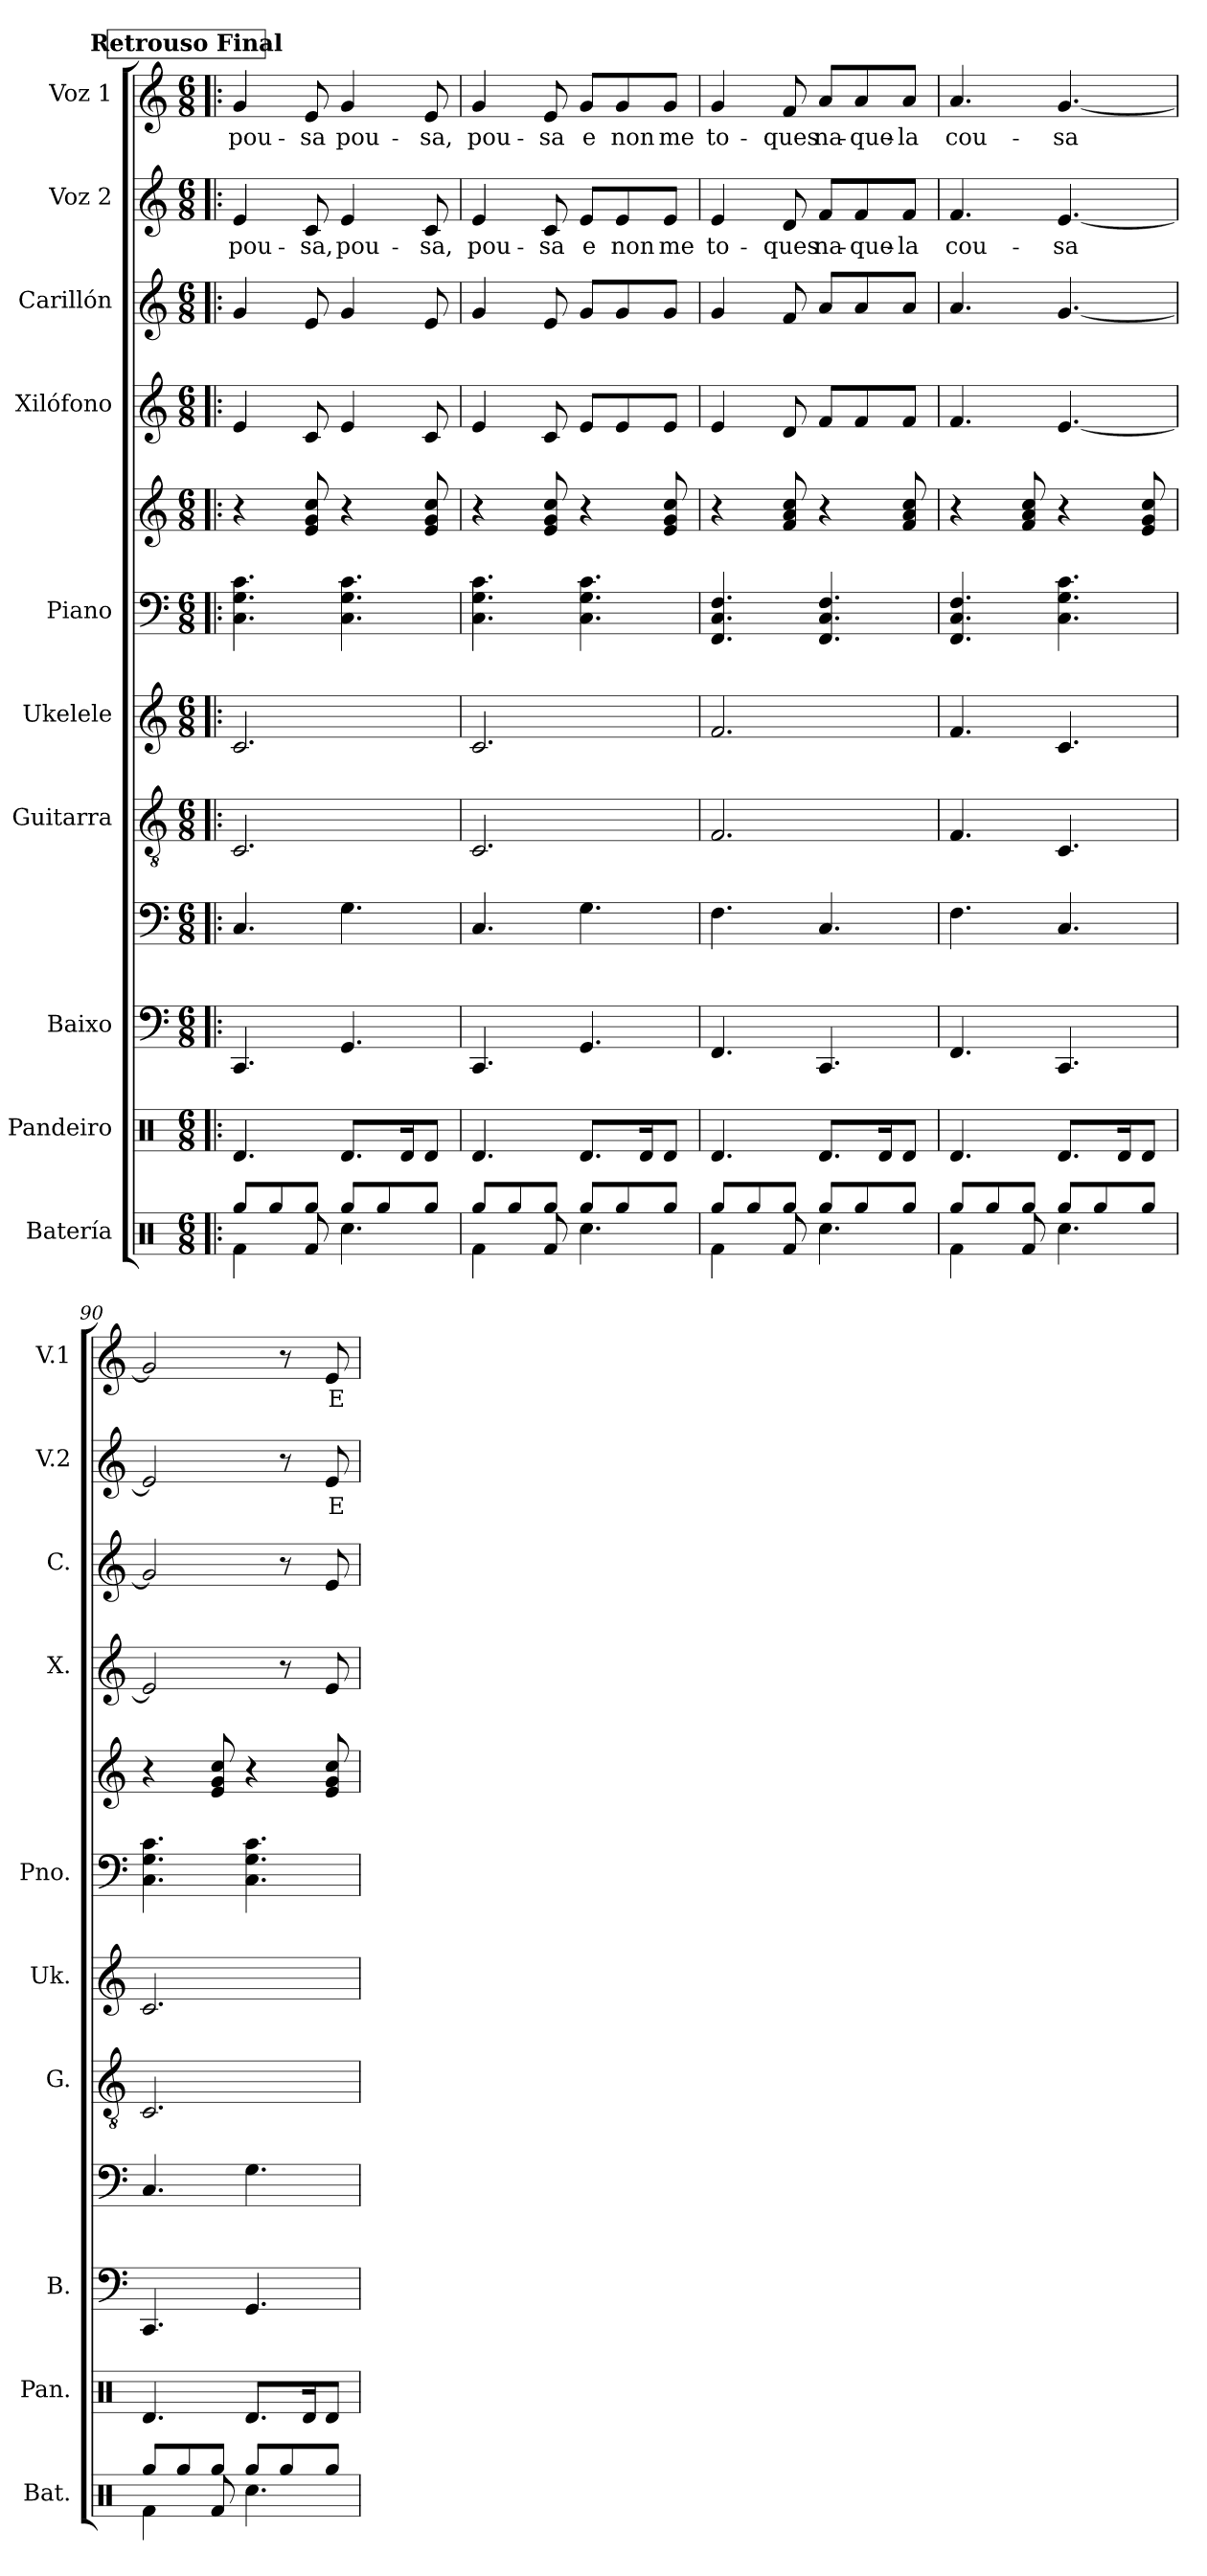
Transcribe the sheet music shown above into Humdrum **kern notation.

**kern	**kern	**kern	**kern	**kern	**kern	**kern	**kern	**kern	**kern	**kern	**text	**kern	**text
*part10	*part9	*part8	*part8	*part7	*part6	*part5	*part5	*part4	*part3	*part2	*part2	*part1	*part1
*staff12	*staff11	*staff10	*staff9	*staff8	*staff7	*staff6	*staff5	*staff4	*staff3	*staff2	*staff2	*staff1	*staff1
*I"Batería	*I"Pandeiro	*I"Baixo	*	*I"Guitarra	*I"Ukelele	*I"Piano	*	*I"Xilófono	*I"Carillón	*I"Voz 2	*	*I"Voz 1	*
*I'Bat.	*I'Pan.	*I'B.	*	*I'G.	*I'Uk.	*I'Pno.	*	*I'X.	*I'C.	*I'V.2	*	*I'V.1	*
!!LO:PB:g=z
*clefX	*clefX	*	*clefF4	*clefGv2	*clefG2	*clefF4	*clefG2	*clefG2	*clefG2	*clefG2	*	*clefG2	*
*	*	*ITrd7c12	*ITrd7c12	*	*	*	*	*ITrd-7c-12	*ITrd-14c-24	*	*	*	*
*k[]	*k[]	*k[]	*k[]	*k[]	*k[]	*k[]	*k[]	*k[]	*k[]	*k[]	*	*k[]	*
*M6/8	*M6/8	*M6/8	*M6/8	*M6/8	*M6/8	*M6/8	*M6/8	*M6/8	*M6/8	*M6/8	*	*M6/8	*
!!LO:REH:place=s1:a:B:fs=14:t=Retrouso Final
=86!|:	=86!|:	=86!|:	=86!|:	=86!|:	=86!|:	=86!|:	=86!|:	=86!|:	=86!|:	=86!|:	=86!|:	=86!|:	=86!|:
*^	*	*	*	*	*	*	*	*	*	*	*	*	*
!	!	!	!	!	!	!	!	!	!	!	!	!LO:LY:b	!	!LO:LY:b
8Rgg/L	4Rf\	4.Rd/	4.CCC	4.CC/	2.C/	2.c/	4.C\ 4.G\ 4.c\	4r	4ee/	4ggg/	4e/	pou-	4g/	pou-
8Rgg/	.	.	.	.	.	.	.	.	.	.	.	.	.	.
!	!	!	!	!	!	!	!	!	!	!	!	!LO:LY:b	!	!LO:LY:b
8Rgg/J	8Rf/	.	.	.	.	.	.	8e/ 8g/ 8cc/	8cc/	8eee/	8c/	-sa,	8e/	-sa
!	!	!	!	!	!	!	!	!	!	!	!	!LO:LY:b	!	!LO:LY:b
8Rgg/L	4.Rcc\	8.Rd/L	4.GGG	4.GG\	.	.	4.C\ 4.G\ 4.c\	4r	4ee/	4ggg/	4e/	pou-	4g/	pou-
8Rgg/	.	.	.	.	.	.	.	.	.	.	.	.	.	.
.	.	16Rd/K	.	.	.	.	.	.	.	.	.	.	.	.
!	!	!	!	!	!	!	!	!	!	!	!	!LO:LY:b	!	!LO:LY:b
8Rgg/J	.	8Rd/J	.	.	.	.	.	8e/ 8g/ 8cc/	8cc/	8eee/	8c/	-sa,	8e/	-sa,
=87	=87	=87	=87	=87	=87	=87	=87	=87	=87	=87	=87	=87	=87	=87
!	!	!	!	!	!	!	!	!	!	!	!	!LO:LY:b	!	!LO:LY:b
8Rgg/L	4Rf\	4.Rd/	4.CCC	4.CC/	2.C/	2.c/	4.C\ 4.G\ 4.c\	4r	4ee/	4ggg/	4e/	pou-	4g/	pou-
8Rgg/	.	.	.	.	.	.	.	.	.	.	.	.	.	.
!	!	!	!	!	!	!	!	!	!	!	!	!LO:LY:b	!	!LO:LY:b
8Rgg/J	8Rf/	.	.	.	.	.	.	8e/ 8g/ 8cc/	8cc/	8eee/	8c/	-sa	8e/	-sa
!	!	!	!	!	!	!	!	!	!	!	!	!LO:LY:b	!	!LO:LY:b
8Rgg/L	4.Rcc\	8.Rd/L	4.GGG	4.GG\	.	.	4.C\ 4.G\ 4.c\	4r	8ee/L	8ggg/L	8e/L	e	8g/L	e
!	!	!	!	!	!	!	!	!	!	!	!	!LO:LY:b	!	!LO:LY:b
8Rgg/	.	.	.	.	.	.	.	.	8ee/	8ggg/	8e/	non	8g/	non
.	.	16Rd/K	.	.	.	.	.	.	.	.	.	.	.	.
!	!	!	!	!	!	!	!	!	!	!	!	!LO:LY:b	!	!LO:LY:b
8Rgg/J	.	8Rd/J	.	.	.	.	.	8e/ 8g/ 8cc/	8ee/J	8ggg/J	8e/J	me	8g/J	me
=88	=88	=88	=88	=88	=88	=88	=88	=88	=88	=88	=88	=88	=88	=88
!	!	!	!	!	!	!	!	!	!	!	!	!LO:LY:b	!	!LO:LY:b
8Rgg/L	4Rf\	4.Rd/	4.FFF	4.FF\	2.F/	2.f/	4.FF/ 4.C/ 4.F/	4r	4ee/	4ggg/	4e/	to-	4g/	to-
8Rgg/	.	.	.	.	.	.	.	.	.	.	.	.	.	.
!	!	!	!	!	!	!	!	!	!	!	!	!LO:LY:b	!	!LO:LY:b
8Rgg/J	8Rf/	.	.	.	.	.	.	8f/ 8a/ 8cc/	8dd/	8fff/	8d/	-ques	8f/	-ques
!	!	!	!	!	!	!	!	!	!	!	!	!LO:LY:b	!	!LO:LY:b
8Rgg/L	4.Rcc\	8.Rd/L	4.CCC	4.CC/	.	.	4.FF/ 4.C/ 4.F/	4r	8ff/L	8aaa/L	8f/L	na-	8a/L	na-
!	!	!	!	!	!	!	!	!	!	!	!	!LO:LY:b	!	!LO:LY:b
8Rgg/	.	.	.	.	.	.	.	.	8ff/	8aaa/	8f/	-que-	8a/	-que-
.	.	16Rd/K	.	.	.	.	.	.	.	.	.	.	.	.
!	!	!	!	!	!	!	!	!	!	!	!	!LO:LY:b	!	!LO:LY:b
8Rgg/J	.	8Rd/J	.	.	.	.	.	8f/ 8a/ 8cc/	8ff/J	8aaa/J	8f/J	-la	8a/J	-la
=89	=89	=89	=89	=89	=89	=89	=89	=89	=89	=89	=89	=89	=89	=89
!	!	!	!	!	!	!	!	!	!	!	!	!LO:LY:b	!	!LO:LY:b
8Rgg/L	4Rf\	4.Rd/	4.FFF	4.FF\	4.F/	4.f/	4.FF/ 4.C/ 4.F/	4r	4.ff/	4.aaa/	4.f/	cou-	4.a/	cou-
8Rgg/	.	.	.	.	.	.	.	.	.	.	.	.	.	.
8Rgg/J	8Rf/	.	.	.	.	.	.	8f/ 8a/ 8cc/	.	.	.	.	.	.
!	!	!	!	!	!	!	!	!	!	!	!	!LO:LY:b	!	!LO:LY:b
8Rgg/L	4.Rcc\	8.Rd/L	4.CCC	4.CC/	4.C/	4.c/	4.C\ 4.G\ 4.c\	4r	[4.ee/	[4.ggg/	[4.e/	-sa	[4.g/	-sa
8Rgg/	.	.	.	.	.	.	.	.	.	.	.	.	.	.
.	.	16Rd/K	.	.	.	.	.	.	.	.	.	.	.	.
8Rgg/J	.	8Rd/J	.	.	.	.	.	8e/ 8g/ 8cc/	.	.	.	.	.	.
!!LO:PB:g=z
=90	=90	=90	=90	=90	=90	=90	=90	=90	=90	=90	=90	=90	=90	=90
8Rgg/L	4Rf\	4.Rd/	4.CCC	4.CC/	2.C/	2.c/	4.C\ 4.G\ 4.c\	4r	2ee/]	2ggg/]	2e/]	.	2g/]	.
8Rgg/	.	.	.	.	.	.	.	.	.	.	.	.	.	.
8Rgg/J	8Rf/	.	.	.	.	.	.	8e/ 8g/ 8cc/	.	.	.	.	.	.
8Rgg/L	4.Rcc\	8.Rd/L	4.GGG	4.GG\	.	.	4.C\ 4.G\ 4.c\	4r	.	.	.	.	.	.
8Rgg/	.	.	.	.	.	.	.	.	8r	8r	8r	.	8r	.
.	.	16Rd/K	.	.	.	.	.	.	.	.	.	.	.	.
!	!	!	!	!	!	!	!	!	!	!	!	!LO:LY:b	!	!LO:LY:b
8Rgg/J	.	8Rd/J	.	.	.	.	.	8e/ 8g/ 8cc/	8ee/	8eee/	8e/	E	8e/	E
*v	*v	*	*	*	*	*	*	*	*	*	*	*	*	*
=	=	=	=	=	=	=	=	=	=	=	=	=	=
*-	*-	*-	*-	*-	*-	*-	*-	*-	*-	*-	*-	*-	*-
